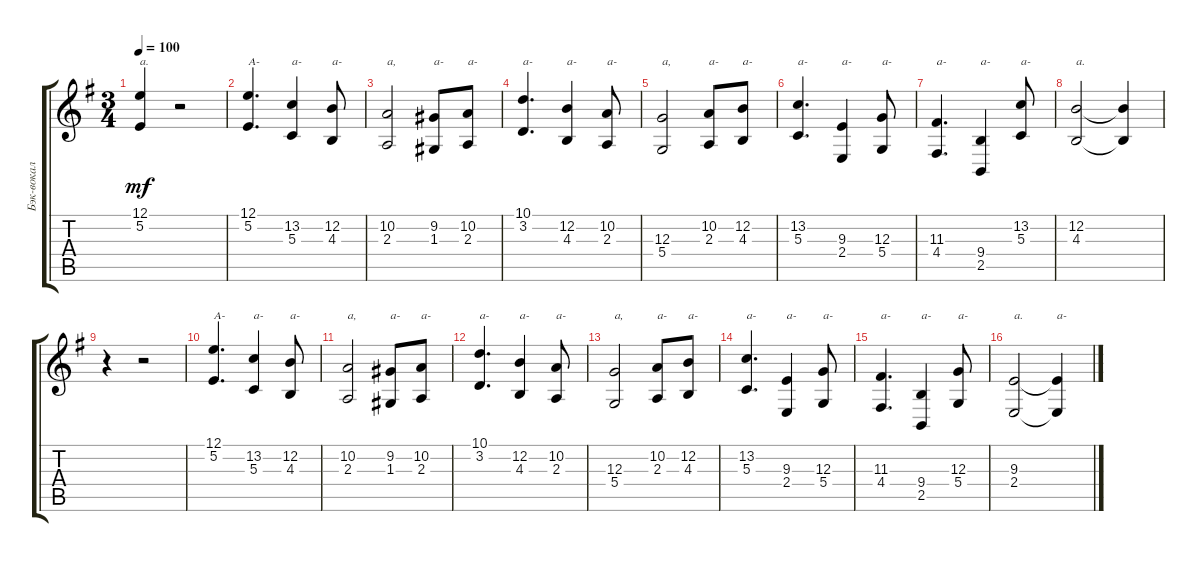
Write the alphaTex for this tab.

\track ("Бэк-вокал" "Бэк-вокал") {instrument choiraahs}
\staff {score tabs}
\tuning (E4 B3 G3 D3 A2 E2) {hide}
\ts (3 4)
\tempo 100
\clef g2
\ks eminor
(12.1{t} 5.2{t}).4{txt "а." dy mf} r.2 |
(12.1 5.2).4{d txt "А-"} (13.2 5.3).4{txt "а-"} (12.2 4.3).8{txt "а-"} |
(10.2 2.3).2{txt "а,"} (9.2 1.3).8{txt "а-"} (10.2 2.3).8{txt "а-"} |
(10.1 3.2).4{d txt "а-"} (12.2 4.3).4{txt "а-"} (10.2 2.3).8{txt "а-"} |
(12.3 5.4).2{txt "а,"} (10.2 2.3).8{txt "а-"} (12.2 4.3).8{txt "а-"} |
(13.2 5.3).4{d txt "а-"} (9.3 2.4).4{txt "а-"} (12.3 5.4).8{txt "а-"} |
(11.3 4.4).4{d txt "а-"} (9.4 2.5).4{txt "а-"} (13.2 5.3).8{txt "а-"} |
(12.2 4.3).2{txt "а."} (12.2{t} 4.3{t}).4 |
r.4 r.2 |
(12.1 5.2).4{d txt "А-"} (13.2 5.3).4{txt "а-"} (12.2 4.3).8{txt "а-"} |
(10.2 2.3).2{txt "а,"} (9.2 1.3).8{txt "а-"} (10.2 2.3).8{txt "а-"} |
(10.1 3.2).4{d txt "а-"} (12.2 4.3).4{txt "а-"} (10.2 2.3).8{txt "а-"} |
(12.3 5.4).2{txt "а,"} (10.2 2.3).8{txt "а-"} (12.2 4.3).8{txt "а-"} |
(13.2 5.3).4{d txt "а-"} (9.3 2.4).4{txt "а-"} (12.3 5.4).8{txt "а-"} |
(11.3 4.4).4{d txt "а-"} (9.4 2.5).4{txt "а-"} (12.3 5.4).8{txt "а-"} |
(9.3 2.4).2{txt "а."} (9.3{t} 2.4{t}).4{txt "а-"}
